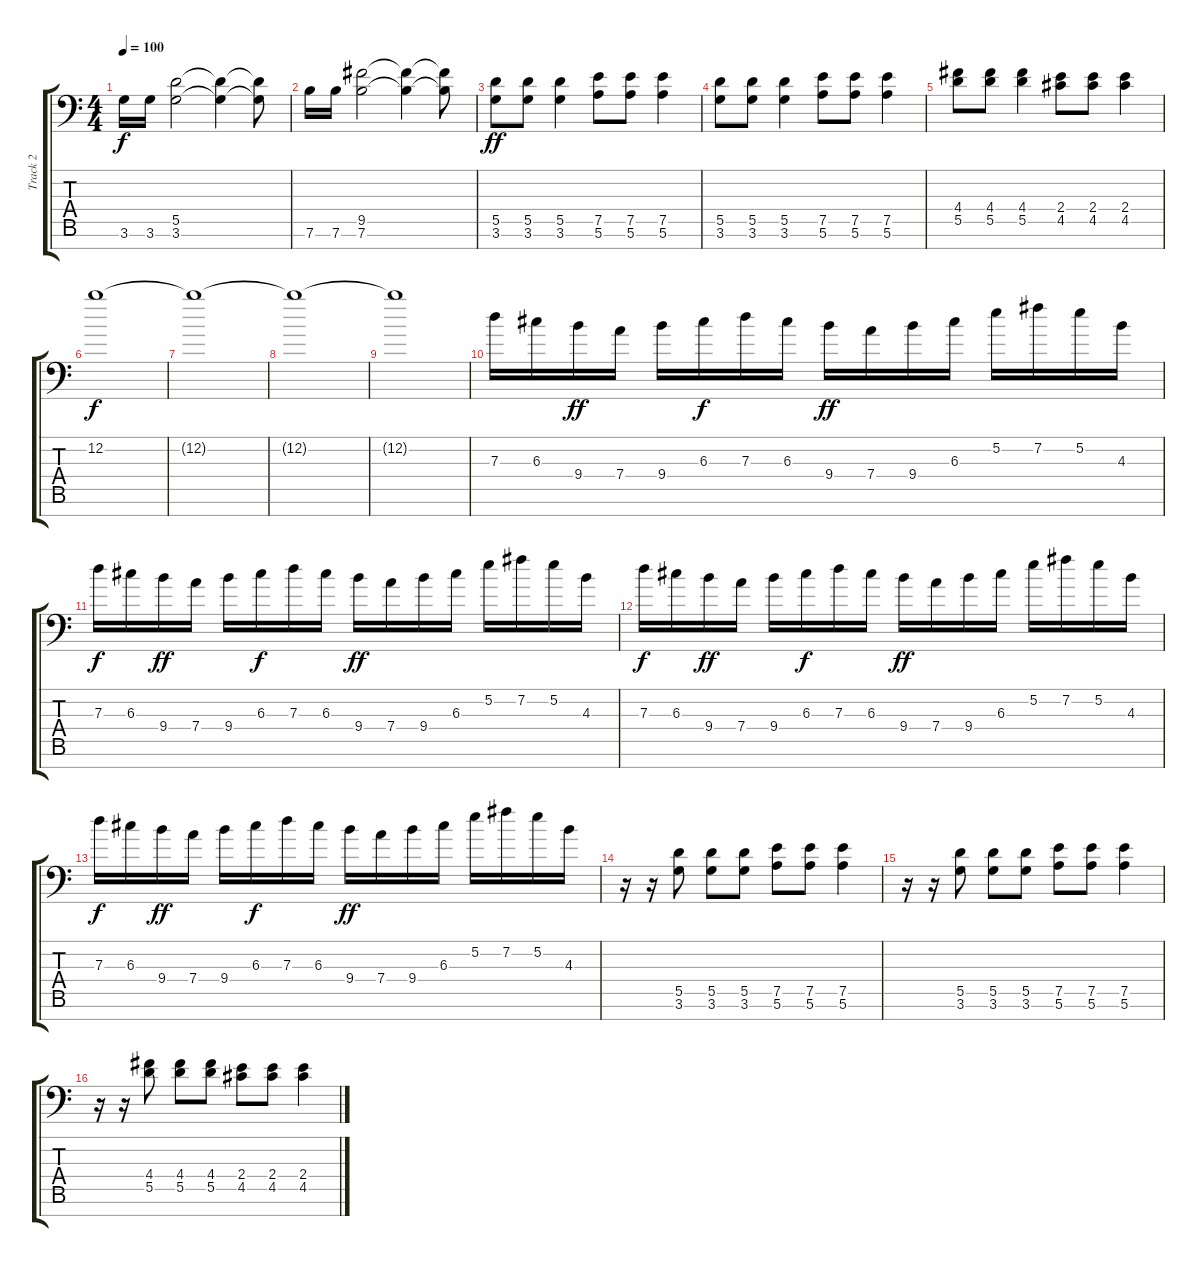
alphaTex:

\track ("Track 2" "Track 2") {instrument distortionguitar}
\staff {score tabs}
\tuning (E4 B3 G3 D3 A2 E2 C-1) {hide}
\ts (4 4)
\tempo 100
\clef f4
\ks c
3.6.16{dy f} 3.6.16 (5.5 3.6).2 (5.5{t} 3.6{t}).4 (5.5{t} 3.6{t}).8 |
7.6.16 7.6.16 (9.5 7.6).2 (9.5{t} 7.6{t}).4 (9.5{t} 7.6{t}).8 |
(5.5 3.6).8{dy ff} (5.5 3.6).8 (5.5 3.6).4 (7.5 5.6).8 (7.5 5.6).8 (7.5 5.6).4 |
(5.5 3.6).8 (5.5 3.6).8 (5.5 3.6).4 (7.5 5.6).8 (7.5 5.6).8 (7.5 5.6).4 |
(4.4 5.5).8 (4.4 5.5).8 (4.4 5.5).4 (2.4 4.5).8 (2.4 4.5).8 (2.4 4.5).4 |
12.2.1{dy f} |
12.2{t}.1 |
12.2{t}.1 |
12.2{t}.1 |
7.3.16 6.3.16 9.4.16{dy ff} 7.4.16 9.4.16 6.3.16{dy f} 7.3.16 6.3.16 9.4.16{dy ff} 7.4.16 9.4.16 6.3.16 5.2.16 7.2.16 5.2.16 4.3.16 |
7.3.16{dy f} 6.3.16 9.4.16{dy ff} 7.4.16 9.4.16 6.3.16{dy f} 7.3.16 6.3.16 9.4.16{dy ff} 7.4.16 9.4.16 6.3.16 5.2.16 7.2.16 5.2.16 4.3.16 |
7.3.16{dy f} 6.3.16 9.4.16{dy ff} 7.4.16 9.4.16 6.3.16{dy f} 7.3.16 6.3.16 9.4.16{dy ff} 7.4.16 9.4.16 6.3.16 5.2.16 7.2.16 5.2.16 4.3.16 |
7.3.16{dy f} 6.3.16 9.4.16{dy ff} 7.4.16 9.4.16 6.3.16{dy f} 7.3.16 6.3.16 9.4.16{dy ff} 7.4.16 9.4.16 6.3.16 5.2.16 7.2.16 5.2.16 4.3.16 |
r.16 r.16 (5.5 3.6).8 (5.5 3.6).8 (5.5 3.6).8 (7.5 5.6).8 (7.5 5.6).8 (7.5 5.6).4 |
r.16 r.16 (5.5 3.6).8 (5.5 3.6).8 (5.5 3.6).8 (7.5 5.6).8 (7.5 5.6).8 (7.5 5.6).4 |
r.16 r.16 (4.4 5.5).8 (4.4 5.5).8 (4.4 5.5).8 (2.4 4.5).8 (2.4 4.5).8 (2.4 4.5).4
